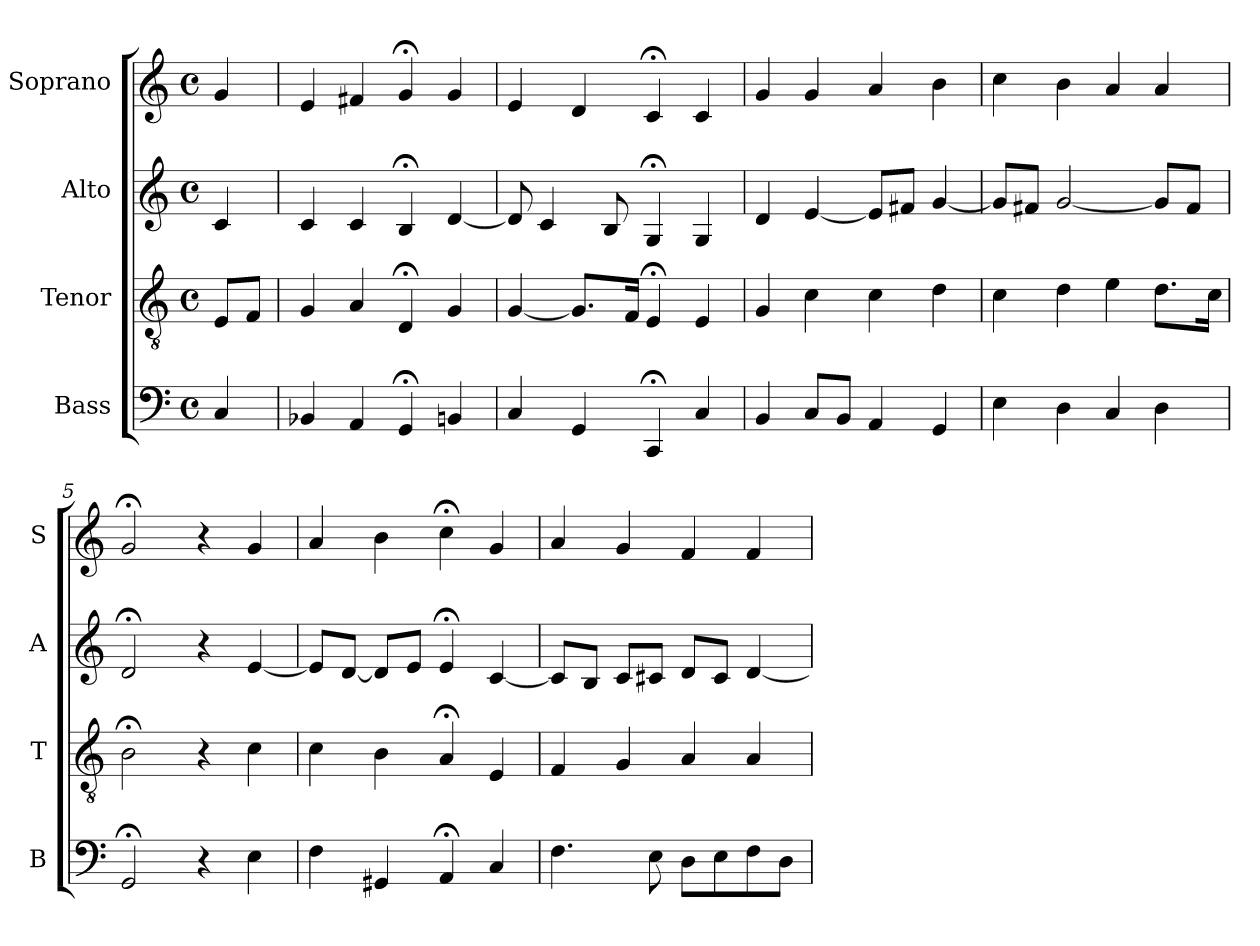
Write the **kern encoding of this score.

**kern	**kern	**kern	**kern
*part4	*part3	*part2	*part1
*staff4	*staff3	*staff2	*staff1
*I"Bass	*I"Tenor	*I"Alto	*I"Soprano
*I'B	*I'T	*I'A	*I'S
*clefF4	*clefGv2	*clefG2	*clefG2
*k[]	*k[]	*k[]	*k[]
*C:	*C:	*C:	*C:
*M4/4	*M4/4	*M4/4	*M4/4
*met(c)	*met(c)	*met(c)	*met(c)
*MM100	*MM100	*MM100	*MM100
=	=	=	=
4C	8EL	4c	4g
.	8FJ	.	.
=1	=1	=1	=1
4BB-X	4G	4c	4e
4AA	4A	4c	4f#X
4GG;<	4D;<	4B;<	4g;<
4BBn	4G	[4d	4g
=2	=2	=2	=2
4C	[4G	8d]	4e
.	.	4c	.
4GG	8.GL]	.	4d
.	.	8B	.
.	16FJk	.	.
4CC;<	4E;<	4G;<	4c;<
4C	4E	4G	4c
=3	=3	=3	=3
4BB	4G	4d	4g
8CL	4c	[4e	4g
8BBJ	.	.	.
4AA	4c	8eL]	4a
.	.	8f#XJ	.
4GG	4d	[4g	4b
=4	=4	=4	=4
4E	4c	8gL]	4cc
.	.	8f#XJ	.
4Di	4di	[2gi	4bi
4C	4e	.	4a
4D	8.dL	8gL]	4a
.	.	8f#J	.
.	16cJk	.	.
=5	=5	=5	=5
2GG;<	2B;<	2d;<	2g;<
4r	4r	4r	4r
4E	4c	[4e	4g
=6	=6	=6	=6
4F	4c	8eL]	4a
.	.	[8dJ	.
4GG#X	4B	8dL]	4b
.	.	8eJ	.
4AA;<	4A;<	4e;<	4cc;<
4C	4E	[4c	4g
=7	=7	=7	=7
4.F	4F	8cL]	4a
.	.	8BJ	.
.	4G	8cL	4g
8E	.	8c#XJ	.
8DL	4A	8dL	4f
8E	.	8c#J	.
8F	4A	[4d	4f
8DJ	.	.	.
=	=	=	=
*-	*-	*-	*-
